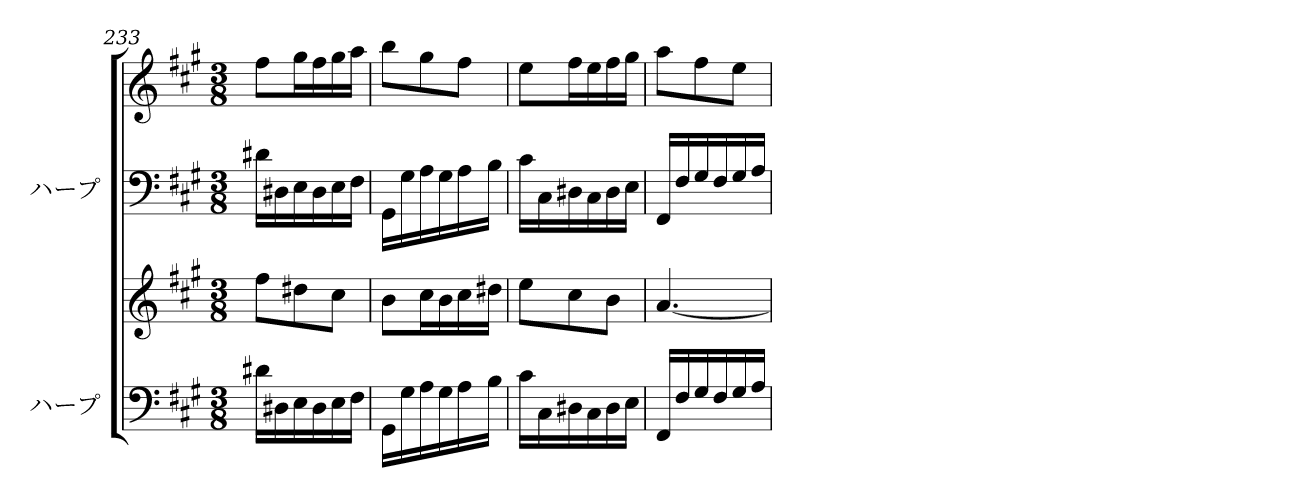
**kern	**kern	**kern	**kern
*part2	*part2	*part1	*part1
*staff4	*staff3	*staff2	*staff1
*I"ハープ	*	*I"ハープ	*
*clefF4	*clefG2	*clefF4	*clefG2
*k[f#c#g#]	*k[f#c#g#]	*k[f#c#g#]	*k[f#c#g#]
*M3/8	*M3/8	*M3/8	*M3/8
=233	=233	=233	=233
16d#X\LL	8ff#\L	16d#X\LL	8ff#\L
16D#X\	.	16D#X\	.
16E\	8dd#X\	16E\	16gg#\L
16D#\	.	16D#\	16ff#\
16E\	8cc#\J	16E\	16gg#\
16F#\JJ	.	16F#\JJ	16aa\JJ
!!LO:PB:g=z
=234	=234	=234	=234
16GG#\LL	8b\L	16GG#\LL	8bb\L
16G#\	.	16G#\	.
16A\	16cc#\L	16A\	8gg#\
16G#\	16b\	16G#\	.
16A\	16cc#\	16A\	8ff#\J
16B\JJ	16dd#X\JJ	16B\JJ	.
=235	=235	=235	=235
16c#\LL	8ee\L	16c#\LL	8ee\L
16C#\	.	16C#\	.
16D#X\	8cc#\	16D#X\	16ff#\L
16C#\	.	16C#\	16ee\
16D#\	8b\J	16D#\	16ff#\
16E\JJ	.	16E\JJ	16gg#\JJ
=236	=236	=236	=236
16FF#/LL	[4.a/	16FF#/LL	8aa\L
16F#/	.	16F#/	.
16G#/	.	16G#/	8ff#\
16F#/	.	16F#/	.
16G#/	.	16G#/	8ee\J
16A/JJ	.	16A/JJ	.
=	=	=	=
*-	*-	*-	*-
